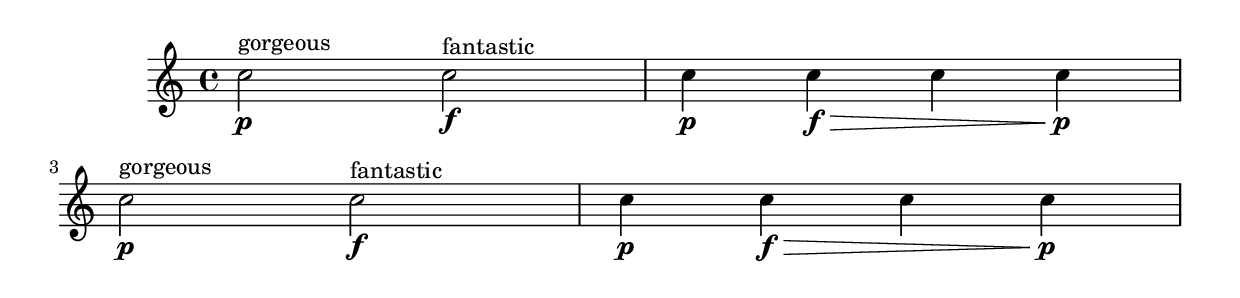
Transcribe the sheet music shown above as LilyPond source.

%% Do not edit this file; it is auto-generated from LSR http://lsr.dsi.unimi.it
%% This file is in the public domain.
\version "2.13.1"

\header {
  lsrtags = "tweaks-and-overrides, spacing"

%% Translation of GIT committish: a71dfe75d190e18a075443575d71140173829504
  texidoces = "
Mediante el establecimiento de la propiedad @code{Y-extent} a un valor
adecuado, todos los objetos @code{DynamicLineSpanner} (reguladores e
indicaciones dinámicas textuales) se pueden alinear con un punto de
referencia común, independientemente de sus dimensiones.  De esta
manera, todos los elementos estarán alineados verticalmente,
produciendo así un resultado más satisfactorio.

Se usa una idea similar para alinear las inscripciones de texto a lo
largo de su línea de base.

"
  doctitlees = "Indicaciones dinámicas y textuales alineadas verticalmente"
  
%% Translation of GIT committish: 6ce7f350682dfa99af97929be1dec6b9f1cbc01a
texidocde = "
Indem man die @code{'Y-extent}-Eigenschaft auf einen passenden Wert setzt,
können alle @code{DynamicLineSpanner}-Objekte (Crescendo-Klammern und
Dynamik-Texte)  (hairpins and dynamic texts) unabhängig von ihrer
wirklichen Ausdehnung an einem gemeinsamen Referenzpunkt ausgerichtet werden.
Auf diese Weise ist jedes Element vertikal ausgerichtet und der Notensatz
sieht ansprechender aus.

Die gleiche Idee wird benutzt, um Textbeschriftungen an ihrer
Grundlinie auszurichten.

"
  doctitlede = "Vertikale Ausrichtung von Dynamik und Textbeschriftung beeinflussen"

  texidoc = "
By setting the @code{'Y-extent} property to a suitable value, all
@code{DynamicLineSpanner} objects (hairpins and dynamic texts) can be
aligned to a common reference point, regardless of their actual extent.
This way, every element will be vertically aligned, thus producing a
more pleasing output.

The same idea is used to align the text scripts along their baseline.

"
  doctitle = "Vertically aligned dynamics and textscripts"
} % begin verbatim

music = \relative c'' {
  c2\p^\markup { gorgeous } c\f^\markup { fantastic }
  c4\p c\f\> c c\!\p
}

{
  \music \break
  \override DynamicLineSpanner #'staff-padding = #2.0
  \override DynamicLineSpanner #'Y-extent = #'(-1.5 . 1.5)
  \override TextScript #'Y-extent = #'(-1.5 . 1.5)
  \music
}
